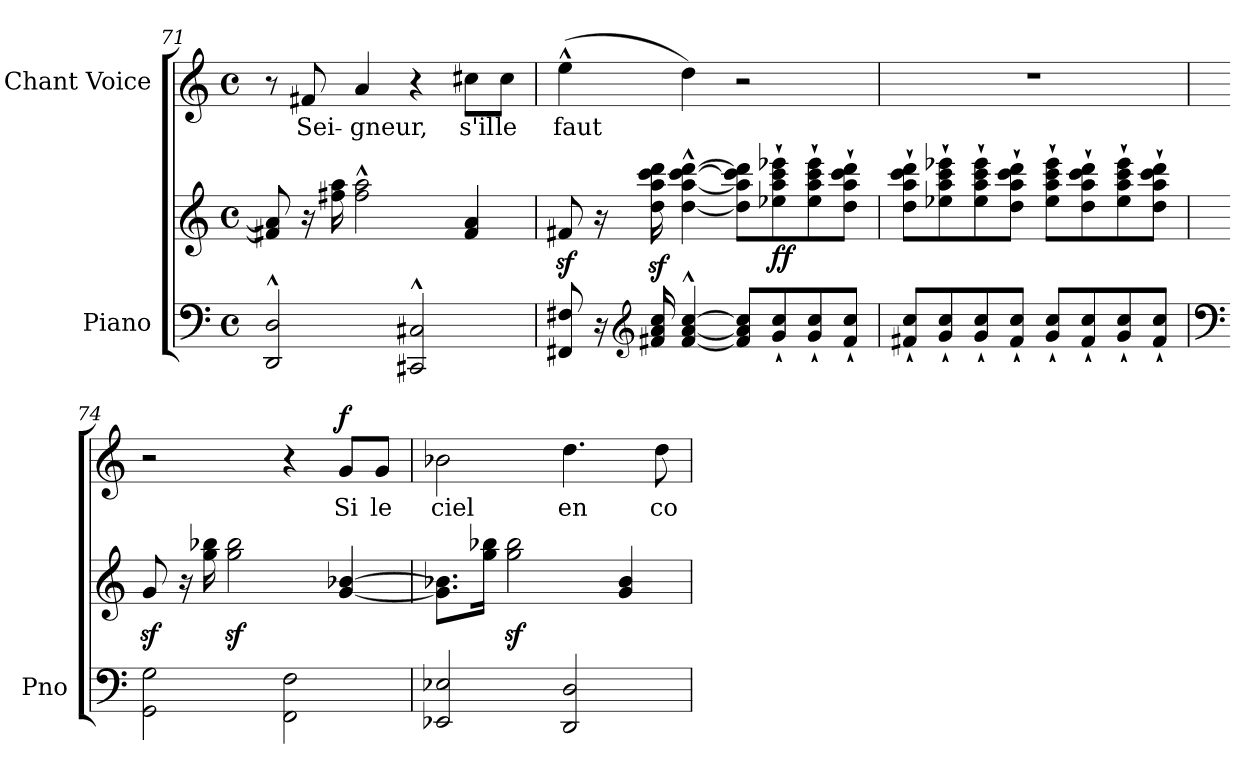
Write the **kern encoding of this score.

**kern	**kern	**dynam	**kern	**text	**dynam
*part2	*part2	*part2	*part1	*part1	*part1
*staff3	*staff2	*staff2/3	*staff1	*staff1	*staff1
*I"Piano	*	*	*I"Chant Voice	*	*
*I'Pno	*	*	*	*	*
*clefF4	*clefG2	*	*clefG2	*	*
*k[]	*k[]	*	*k[]	*	*
*M4/4	*M4/4	*	*M4/4	*	*
*met(c)	*met(c)	*	*met(c)	*	*
=71	=71	=71	=71	=71	=71
2DD/^^ 2D/^^	8f#X/] 8a/]	.	8r	.	.
.	16r	.	8f#X/	Sei-	.
.	16ff#X\ 16aa\	.	.	.	.
.	2ff#\^^ 2aa\^^	.	4a/	-gneur,	.
2CC#X/^^ 2C#X/^^	.	.	4r	.	.
.	4f#/ 4a/	.	8cc#X\L	s'il	.
.	.	.	8cc#\J	le	.
=72	=72	=72	=72	=72	=72
8FF#X/ 8F#X/	8f#Xz</	.	(4ee^^\	faut	.
16r	16r	.	.	.	.
*clefG2	*	*	*	*	*
16f#X/ 16a/ 16cc/	16dd\z< 16aa\z< 16ccc\z< 16ddd\z<	.	.	.	.
[<4f#/^^ [4a/^^ [4cc/^^	[4dd\^^ [4aa\^^ [4ccc\^^ [4ddd\^^	.	4dd\)	.	.
8f#/] 8a/] 8cc/]L	8dd\] 8aa\] 8ccc\] 8ddd\]L	.	2r	.	.
!	!	!LO:DY:b	!	!	!
8g/`> 8cc/`>	8ee-X\` 8aa\` 8ccc\` 8eee-X\`	ff	.	.	.
8g/`> 8cc/`>	8ee-\` 8aa\` 8ccc\` 8eee-\`	.	.	.	.
8f#/`> 8cc/`>J	8dd\` 8aa\` 8ccc\` 8ddd\`J	.	.	.	.
=73	=73	=73	=73	=73	=73
8f#X/`> 8cc/`>L	8dd\` 8aa\` 8ccc\` 8ddd\`L	.	1r	.	.
8g/`> 8cc/`>	8ee-X\` 8aa\` 8ccc\` 8eee-X\`	.	.	.	.
8g/`> 8cc/`>	8ee-\` 8aa\` 8ccc\` 8eee-\`	.	.	.	.
8f#/`> 8cc/`>J	8dd\` 8aa\` 8ccc\` 8ddd\`J	.	.	.	.
8g/`> 8cc/`>L	8ee-\` 8aa\` 8ccc\` 8eee-\`L	.	.	.	.
8f#/`> 8cc/`>	8dd\` 8aa\` 8ccc\` 8ddd\`	.	.	.	.
8g/`> 8cc/`>	8ee-\` 8aa\` 8ccc\` 8eee-\`	.	.	.	.
8f#/`> 8cc/`>J	8dd\` 8aa\` 8ccc\` 8ddd\`J	.	.	.	.
=74	=74	=74	=74	=74	=74
*clefF4	*	*	*	*	*
2GG\ 2G\	8gz</	.	2r	.	.
.	16r	.	.	.	.
.	16gg\ 16bb-X\	.	.	.	.
.	2gg\z< 2bb-\z<	.	.	.	.
2FF\ 2F\	.	.	4r	.	.
!	!	!	!	!	!LO:DY:a
.	[4g/ [4b-X/	.	8g/L	Si	f
.	.	.	8g/J	le	.
=75	=75	=75	=75	=75	=75
2EE-X/ 2E-X/	8.g\] 8.b-X\]L	.	2b-X\	ciel	.
.	16gg\ 16bb-X\Jk	.	.	.	.
.	2gg\z< 2bb-\z<	.	.	.	.
2DD/ 2D/	.	.	4.dd\	en	.
.	4g/ 4b-/	.	.	.	.
.	.	.	8dd\	co-	.
=	=	=	=	=	=
*-	*-	*-	*-	*-	*-
